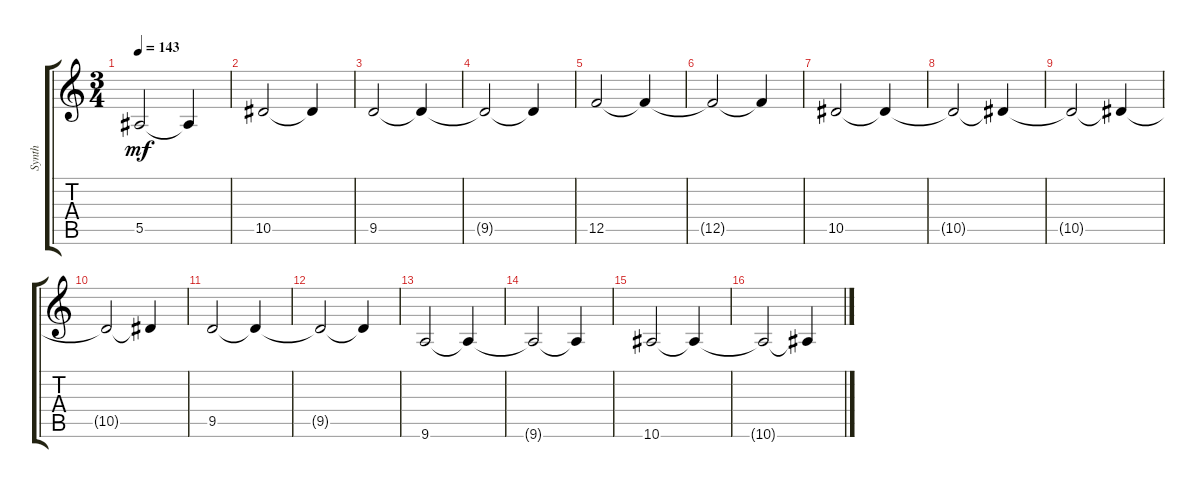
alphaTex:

\track ("Synth" "Synth") {instrument electricguitarclean}
\staff {score tabs}
\tuning (C4 G3 Eb3 Bb2 F2 C2) {hide}
\ts (3 4)
\tempo 143
\clef g2
\ks c
5.5{t}.2{dy mf} 5.5{t}.4 |
10.5.2 10.5{t}.4 |
9.5.2 9.5{t}.4 |
9.5{t}.2 9.5{t}.4 |
12.5.2 12.5{t}.4 |
12.5{t}.2 12.5{t}.4 |
10.5.2 10.5{t}.4 |
10.5{t}.2 10.5{t}.4 |
10.5{t}.2 10.5{t}.4 |
10.5{t}.2 10.5{t}.4 |
9.5.2 9.5{t}.4 |
9.5{t}.2 9.5{t}.4 |
9.6.2 9.6{t}.4 |
9.6{t}.2 9.6{t}.4 |
10.6.2 10.6{t}.4 |
10.6{t}.2 10.6{t}.4
